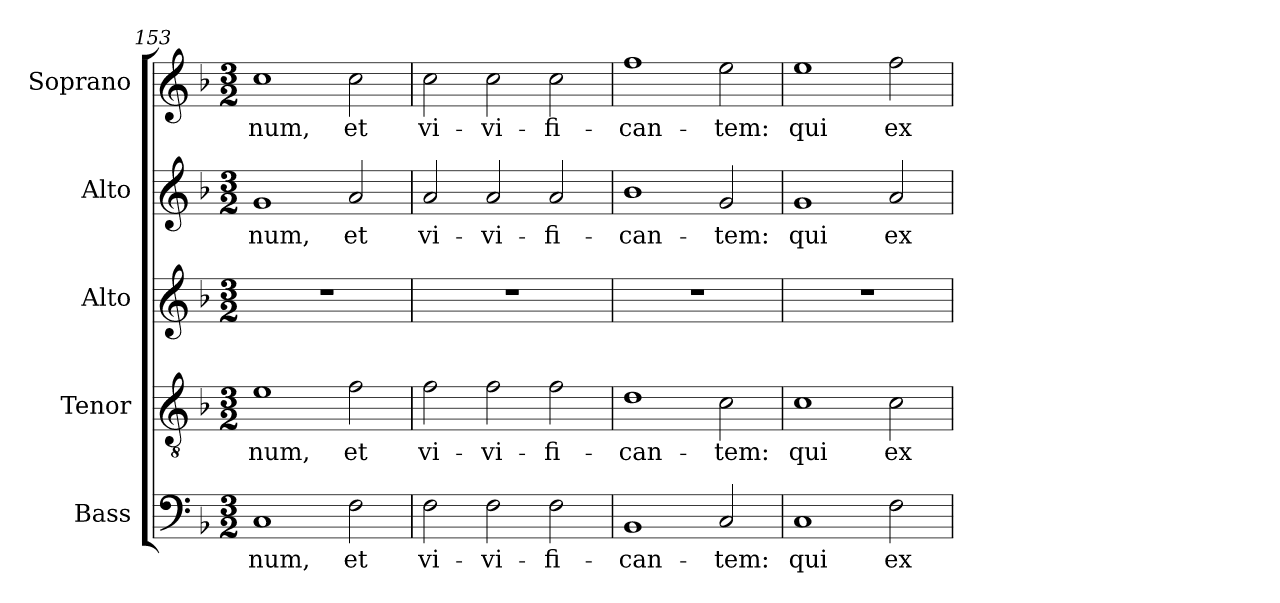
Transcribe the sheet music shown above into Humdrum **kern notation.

**kern	**text	**kern	**text	**kern	**kern	**text	**kern	**text
*part5	*part5	*part4	*part4	*part3	*part2	*part2	*part1	*part1
*staff5	*staff5	*staff4	*staff4	*staff3	*staff2	*staff2	*staff1	*staff1
*I"Bass	*	*I"Tenor	*	*I"Alto	*I"Alto	*	*I"Soprano	*
*I'B.	*	*I'T.	*	*I'A.	*I'A.	*	*I'S.	*
!!LO:LB:g=z
*clefF4	*	*clefGv2	*	*clefG2	*clefG2	*	*clefG2	*
*	*	*ITrd7c12	*	*	*	*	*	*
*k[b-]	*	*k[b-]	*	*k[b-]	*k[b-]	*	*k[b-]	*
*F:	*	*F:	*	*F:	*F:	*	*F:	*
*M3/2	*	*M3/2	*	*M3/2	*M3/2	*	*M3/2	*
=153	=153	=153	=153	=153	=153	=153	=153	=153
!	!LO:LY:b:color=#000000	!	!	!	!	!	!	!
!	!	!	!LO:LY:b:color=#000000	!LO:N:vis=1	!	!	!	!
!	!	!	!	!	!	!LO:LY:b:color=#000000	!	!
!	!	!	!	!	!	!	!	!LO:LY:b:color=#000000
1Ci	-num,	1Ei	-num,	1.r	1gi	-num,	1cci	-num,
!	!LO:LY:b:color=#000000	!	!	!	!	!	!	!
!	!	!	!LO:LY:b:color=#000000	!	!	!	!	!
!	!	!	!	!	!	!LO:LY:b:color=#000000	!	!
!	!	!	!	!	!	!	!	!LO:LY:b:color=#000000
2Fi\	et	2Fi\	et	.	2ai/	et	2cci\	et
=154	=154	=154	=154	=154	=154	=154	=154	=154
!	!LO:LY:b:color=#000000	!	!	!	!	!	!	!
!	!	!	!LO:LY:b:color=#000000	!LO:N:vis=1	!	!	!	!
!	!	!	!	!	!	!LO:LY:b:color=#000000	!	!
!	!	!	!	!	!	!	!	!LO:LY:b:color=#000000
2Fi\	vi-	2Fi\	vi-	1.r	2ai/	vi-	2cci\	vi-
!	!LO:LY:b:color=#000000	!	!	!	!	!	!	!
!	!	!	!LO:LY:b:color=#000000	!	!	!	!	!
!	!	!	!	!	!	!LO:LY:b:color=#000000	!	!
!	!	!	!	!	!	!	!	!LO:LY:b:color=#000000
2Fi\	-vi-	2Fi\	-vi-	.	2ai/	-vi-	2cci\	-vi-
!	!LO:LY:b:color=#000000	!	!	!	!	!	!	!
!	!	!	!LO:LY:b:color=#000000	!	!	!	!	!
!	!	!	!	!	!	!LO:LY:b:color=#000000	!	!
!	!	!	!	!	!	!	!	!LO:LY:b:color=#000000
2Fi\	-fi-	2Fi\	-fi-	.	2ai/	-fi-	2cci\	-fi-
=155	=155	=155	=155	=155	=155	=155	=155	=155
!	!LO:LY:b:color=#000000	!	!	!	!	!	!	!
!	!	!	!LO:LY:b:color=#000000	!LO:N:vis=1	!	!	!	!
!	!	!	!	!	!	!LO:LY:b:color=#000000	!	!
!	!	!	!	!	!	!	!	!LO:LY:b:color=#000000
1BB-i	-can-	1Di	-can-	1.r	1b-i	-can-	1ffi	-can-
!	!LO:LY:b:color=#000000	!	!	!	!	!	!	!
!	!	!	!LO:LY:b:color=#000000	!	!	!	!	!
!	!	!	!	!	!	!LO:LY:b:color=#000000	!	!
!	!	!	!	!	!	!	!	!LO:LY:b:color=#000000
2Ci/	-tem:	2Ci\	-tem:	.	2gi/	-tem:	2eei\	-tem:
=156	=156	=156	=156	=156	=156	=156	=156	=156
!	!LO:LY:b:color=#000000	!	!	!	!	!	!	!
!	!	!	!LO:LY:b:color=#000000	!LO:N:vis=1	!	!	!	!
!	!	!	!	!	!	!LO:LY:b:color=#000000	!	!
!	!	!	!	!	!	!	!	!LO:LY:b:color=#000000
1Ci	qui	1Ci	qui	1.r	1gi	qui	1eei	qui
!	!LO:LY:b:color=#000000	!	!	!	!	!	!	!
!	!	!	!LO:LY:b:color=#000000	!	!	!	!	!
!	!	!	!	!	!	!LO:LY:b:color=#000000	!	!
!	!	!	!	!	!	!	!	!LO:LY:b:color=#000000
2Fi\	ex	2Ci\	ex	.	2ai/	ex	2ffi\	ex
=	=	=	=	=	=	=	=	=
*-	*-	*-	*-	*-	*-	*-	*-	*-
